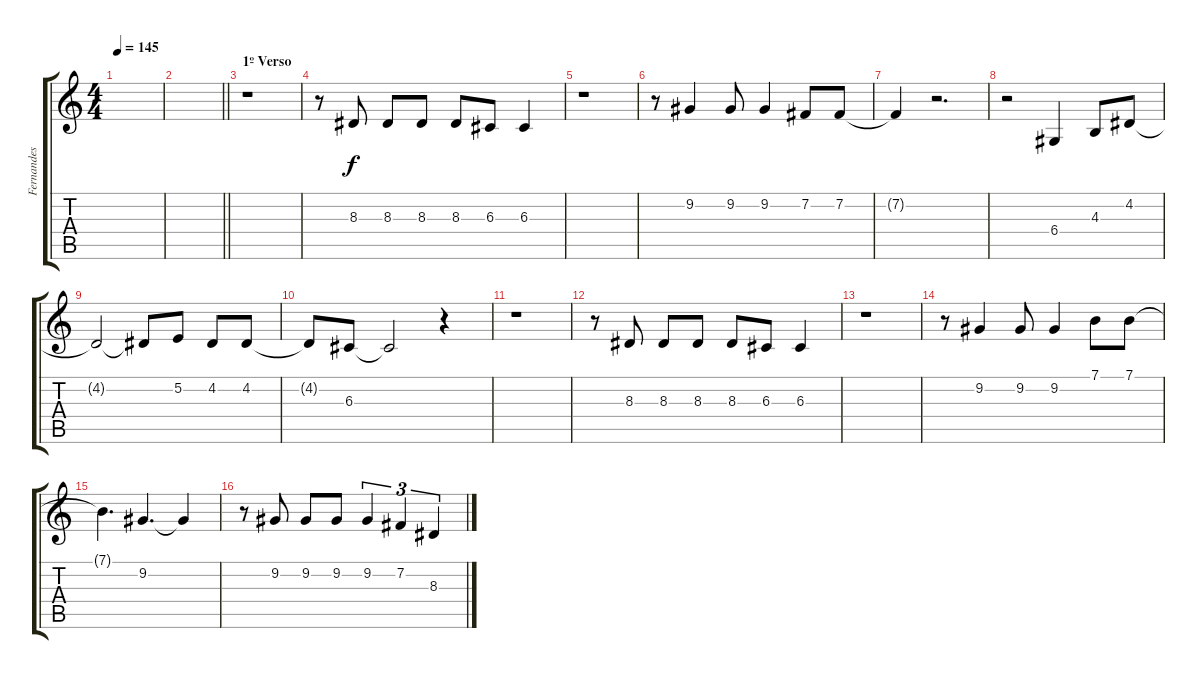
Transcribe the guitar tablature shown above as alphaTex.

\track ("Fernandes" "Fernandes") {instrument trombone}
\staff {score tabs}
\tuning (E4 B3 G3 D3 A2 E2) {hide}
\ts (4 4)
\tempo 145
\clef g2
\ks c
|
\barLineRight lightlight
|
\section ("" "1º Verso")
r.1 |
r.8 8.3.8 8.3.8 8.3.8 8.3.8 6.3.8 6.3.4 |
r.1 |
r.8 9.2.4 9.2.8 9.2.4 7.2.8 7.2.8 |
7.2{t}.4 r.2{d} |
r.2 6.4.4 4.3.8 4.2.8 |
4.2{t}.2 4.2{t}.8 5.2.8 4.2.8 4.2.8 |
4.2{t}.8 6.3.8 6.3{t}.2 r.4 |
r.1 |
r.8 8.3.8 8.3.8 8.3.8 8.3.8 6.3.8 6.3.4 |
r.1 |
r.8 9.2.4 9.2.8 9.2.4 7.1.8 7.1.8 |
7.1{t}.4{d} 9.2.4{d} 9.2{t}.4 |
r.8 9.2.8 9.2.8 9.2.8 9.2.4{tu (3 2)} 7.2.4{tu (3 2)} 8.3.4{tu (3 2)}
